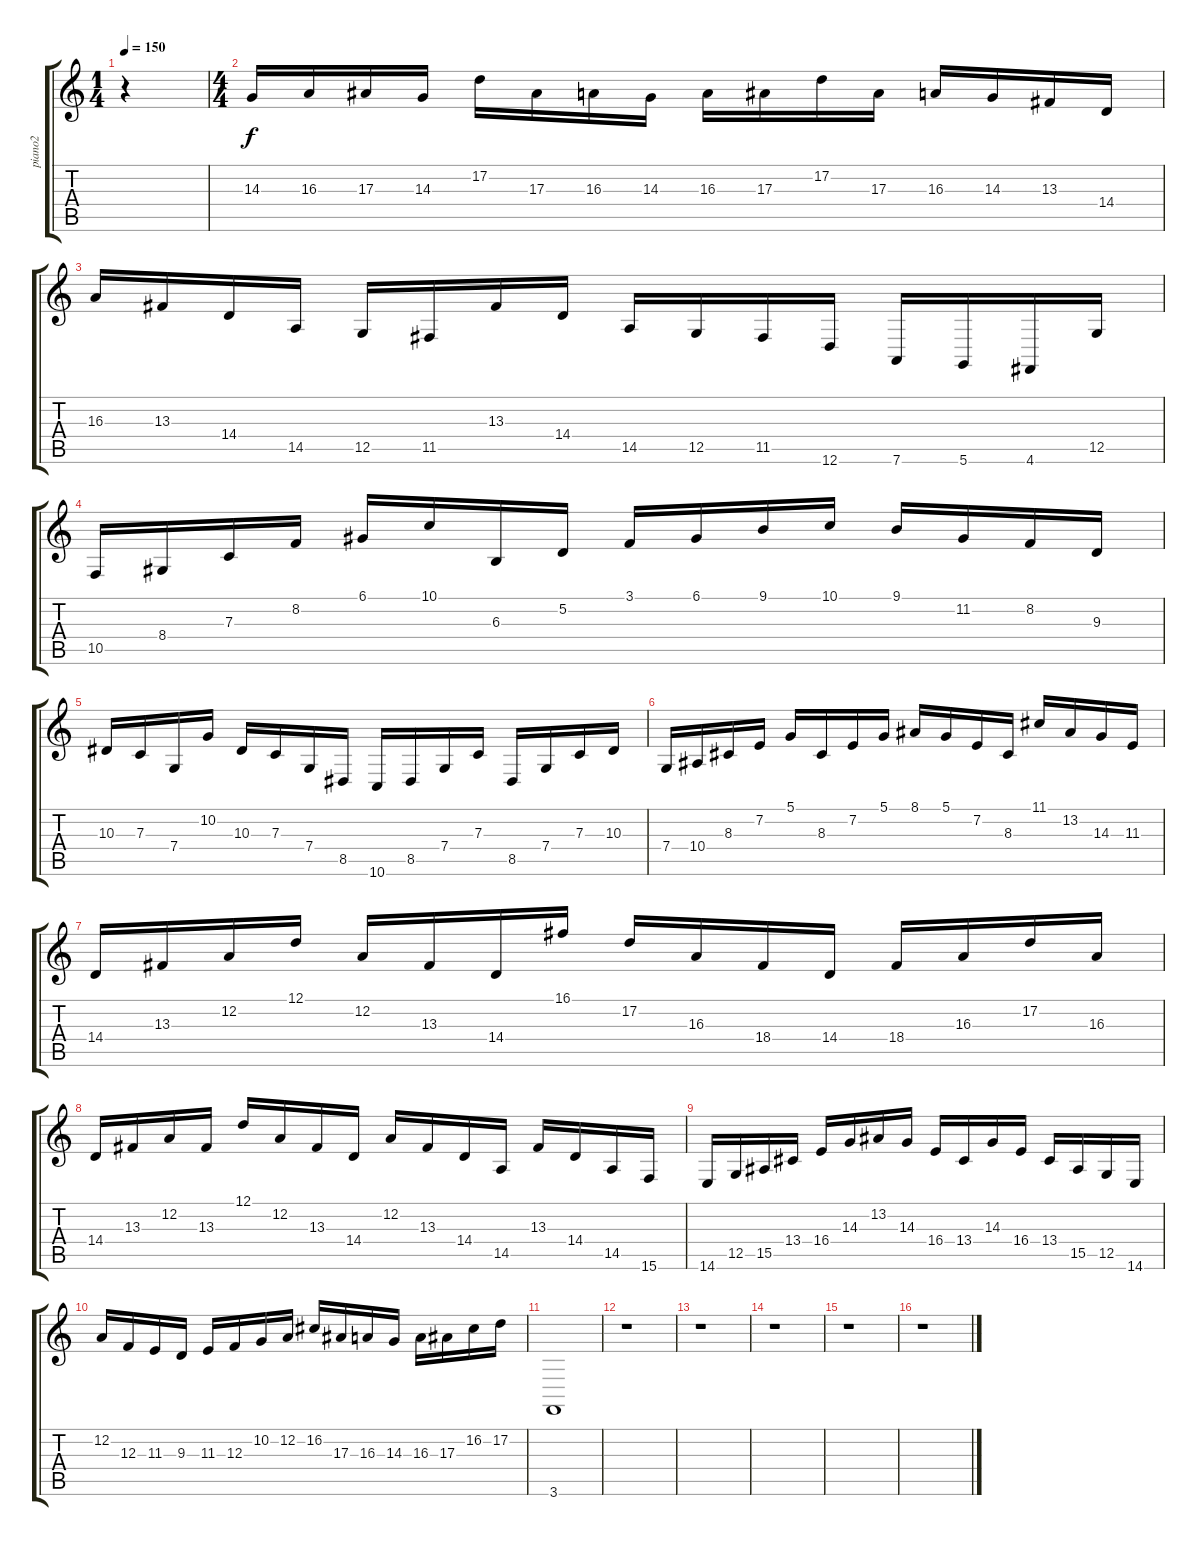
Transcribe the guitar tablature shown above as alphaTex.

\track ("piano2" "piano2") {instrument acousticgrandpiano}
\staff {score tabs}
\tuning (D4 A3 F3 C3 G2 D2) {hide}
\ts (1 4)
\tempo 150
\clef g2
\ks c
r.4{dy f} |
\ts (4 4)
14.3.16 16.3.16 17.3.16 14.3.16 17.2.16 17.3.16 16.3.16 14.3.16 16.3.16 17.3.16 17.2.16 17.3.16 16.3.16 14.3.16 13.3.16 14.4.16 |
16.3.16 13.3.16 14.4.16 14.5.16 12.5.16 11.5.16 13.3.16 14.4.16 14.5.16 12.5.16 11.5.16 12.6.16 7.6.16 5.6.16 4.6.16 12.5.16 |
10.5.16 8.4.16 7.3.16 8.2.16 6.1.16 10.1.16 6.3.16 5.2.16 3.1.16 6.1.16 9.1.16 10.1.16 9.1.16 11.2.16 8.2.16 9.3.16 |
10.3.16 7.3.16 7.4.16 10.2.16 10.3.16 7.3.16 7.4.16 8.5.16 10.6.16 8.5.16 7.4.16 7.3.16 8.5.16 7.4.16 7.3.16 10.3.16 |
7.4.16 10.4.16 8.3.16 7.2.16 5.1.16 8.3.16 7.2.16 5.1.16 8.1.16 5.1.16 7.2.16 8.3.16 11.1.16 13.2.16 14.3.16 11.3.16 |
14.4.16 13.3.16 12.2.16 12.1.16 12.2.16 13.3.16 14.4.16 16.1.16 17.2.16 16.3.16 18.4.16 14.4.16 18.4.16 16.3.16 17.2.16 16.3.16 |
14.4.16 13.3.16 12.2.16 13.3.16 12.1.16 12.2.16 13.3.16 14.4.16 12.2.16 13.3.16 14.4.16 14.5.16 13.3.16 14.4.16 14.5.16 15.6.16 |
14.6.16 12.5.16 15.5.16 13.4.16 16.4.16 14.3.16 13.2.16 14.3.16 16.4.16 13.4.16 14.3.16 16.4.16 13.4.16 15.5.16 12.5.16 14.6.16 |
12.2.16 12.3.16 11.3.16 9.3.16 11.3.16 12.3.16 10.2.16 12.2.16 16.2.16 17.3.16 16.3.16 14.3.16 16.3.16 17.3.16 16.2.16 17.2.16 |
3.6.1 |
r.1 |
r.1 |
r.1 |
r.1 |
r.1
